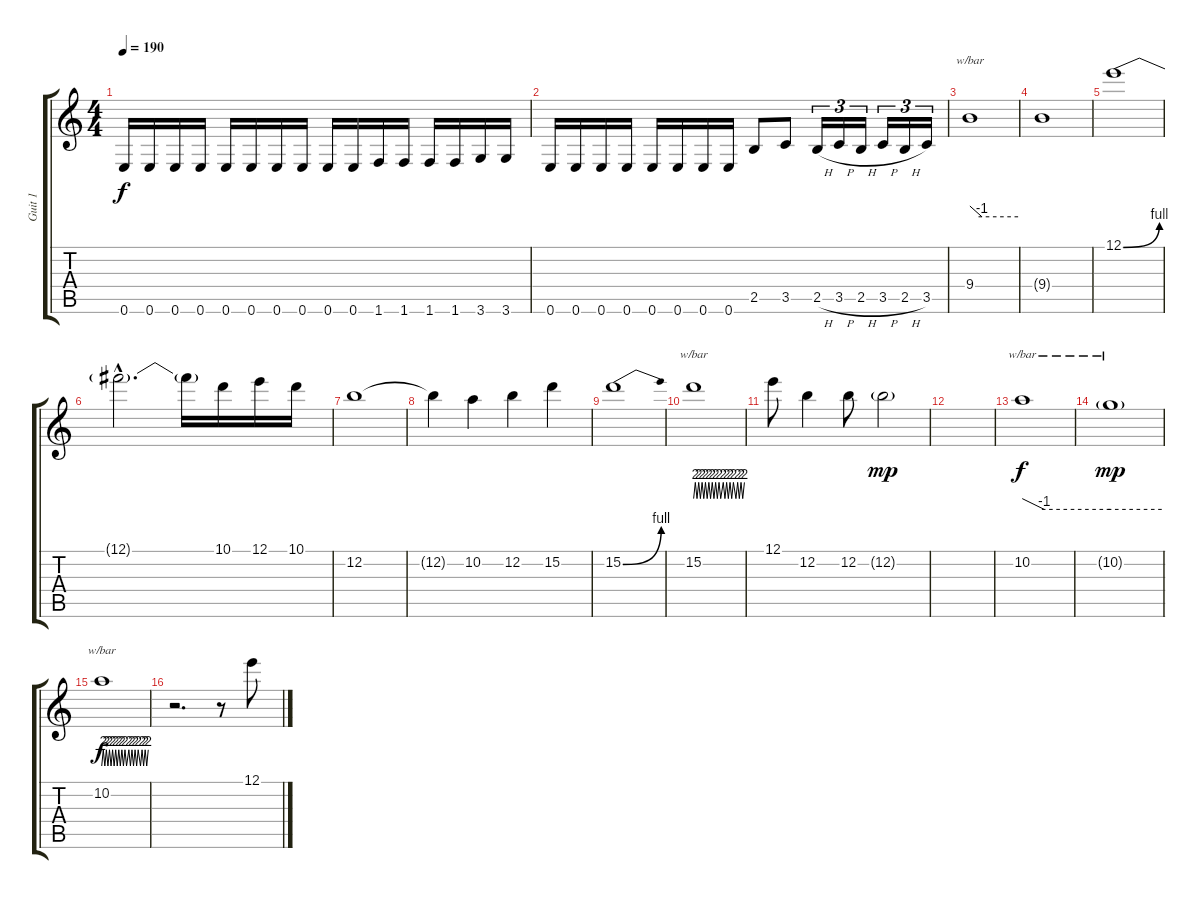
\track ("Guit 1" "Guit 1") {instrument distortionguitar}
\staff {score tabs}
\tuning (E4 B3 G3 D3 A2 E2) {hide}
\ts (4 4)
\tempo 190
\clef g2
\ks c
0.6.16{dy f} 0.6.16 0.6.16 0.6.16 0.6.16 0.6.16 0.6.16 0.6.16 0.6.16 0.6.16 1.6.16 1.6.16 1.6.16 1.6.16 3.6.16 3.6.16 |
0.6.16 0.6.16 0.6.16 0.6.16 0.6.16 0.6.16 0.6.16 0.6.16 2.5.8 3.5.8 2.5{h}.16{tu (3 2)} 3.5{h}.16{tu (3 2)} 2.5{h}.16{tu (3 2)} 3.5{h}.16{tu (3 2)} 2.5{h}.16{tu (3 2)} 3.5.16{tu (3 2)} |
9.4.1{tbe (custom default 0 0 15 -4 60 -4)} |
9.4{t}.1 |
12.1{be (bend 0 0 60 4)}.1 |
12.1{hac t}.2{d} 12.1{t}.16 10.1.16 12.1.16 10.1.16 |
12.2.1 |
12.2{t}.4 10.2.4 12.2.4 15.2.4 |
15.2{be (bend 0 0 60 4)}.1 |
15.2.1{tbe (custom default 0 0 2 8 4 0 6 8 8 0 10 8 12 0 14 8 16 0 18 8 20 0 22 8 24 0 26 8 28 0 30 8 32 0 35 8 37 0 39 8 41 0 43 8 45 0 47 8 50 0 52 8 54 0 56 8 58 0 60 8)} |
12.1.8 12.2.4 12.2.8 12.2{g}.2{dy mp} |
|
10.2.1{tbe (custom default 0 0 15 -4 60 -4) dy f} |
10.2{g}.1{tbe (hold default 0 -4 60 -4) dy mp} |
10.2.1{tbe (custom default 0 0 2 8 4 0 6 8 8 0 10 8 12 0 14 8 16 0 18 8 20 0 22 8 24 0 26 8 28 0 30 8 32 0 35 8 37 0 39 8 41 0 43 8 45 0 47 8 50 0 52 8 54 0 56 8 58 0 60 8) dy f} |
r.2{d} r.8 12.1.8
